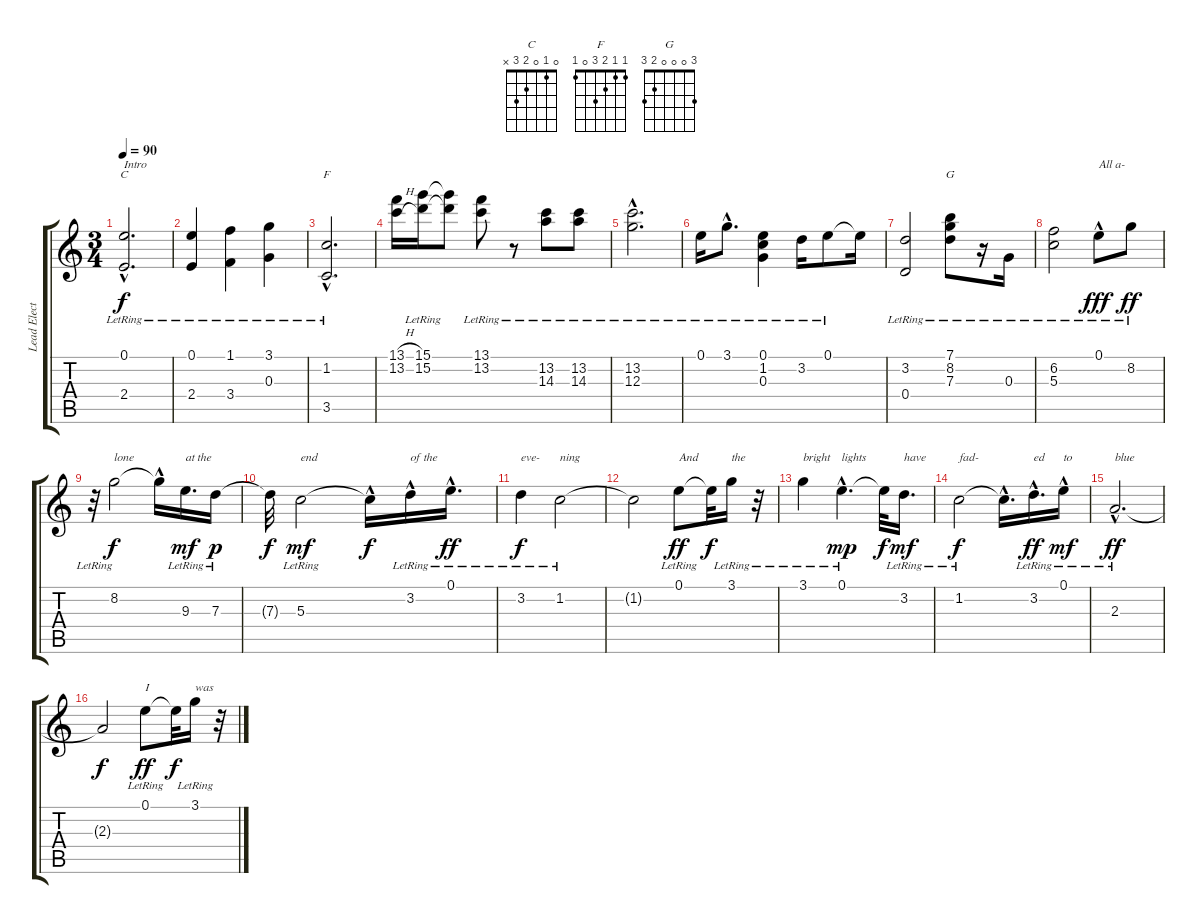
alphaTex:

\track ("Lead Electric Guitar" "Lead Elect") {instrument electricguitarjazz}
\staff {score tabs}
\tuning (E4 B3 G3 D3 A2 E2) {hide}
\chord ("C" 0 1 0 2 3 x)
\chord ("F" 1 1 2 3 0 1)
\chord ("G" 3 0 0 0 2 3)
\ts (3 4)
\tempo 90
\clef g2
\ks c
(0.1{hac lr} 2.4{hac lr}).2{d ch "C" txt "Intro" dy f volume 10 instrument electricguitarjazz} |
(0.1{lr} 2.4{lr}).4 (1.1{lr} 3.4{lr}).4 (3.1{lr} 0.3{lr}).4 |
(1.2{hac lr} 3.5{hac lr}).2{d ch "F"} |
(13.1{h} 13.2{h}).16 (15.1 15.2{lr}).16 (15.1{t} 15.2{t}).8 (13.1{lr} 13.2{lr}).8 r.8 (13.2{lr} 14.3{lr}).8 (13.2{lr} 14.3{lr}).8 |
(13.2{hac lr} 12.3{hac lr}).2{d} |
0.1{lr}.16 3.1{hac lr}.8{d} (0.1{lr} 1.2{lr} 0.3{lr}).4 3.2{lr}.16 0.1{lr}.8 0.1{t}.16 |
(3.2{lr} 0.4{lr}).2 (7.1{lr} 8.2{lr} 7.3{lr}).8{ch "G"} r.16 0.3{lr}.16 |
(6.2{lr} 5.3{lr}).2{volume 14 instrument electricguitarjazz} 0.1{hac lr}.8{txt "All a-" dy fff} 8.2{lr}.8{dy ff} |
r.32 8.2{lr}.2{txt "lone" dy f} 8.2{hac t}.16 9.3{lr}.16{d txt "at the" dy mf} 7.3{lr}.16{dy p} |
7.3{t}.32{dy f} 5.3{lr}.2{txt "end" dy mf} 5.3{hac t}.16{dy f} 3.2{hac lr}.16{txt "of the"} 0.1{hac lr}.16{d dy ff} |
3.2{lr}.4{txt "eve-" dy f} 1.2{lr}.2{txt "ning"} |
1.2{t}.2 0.1{lr}.8{txt "And" dy ff} 0.1{t}.32{dy f} 3.1{lr}.16{txt "the"} r.32 |
3.1{lr}.4{txt "bright"} 0.1{hac lr}.4{d txt "lights" dy mp} 0.1{t}.32{dy f} 3.2{lr}.16{d txt "have" dy mf} |
1.2{lr}.2{txt "fad-" dy f} 1.2{hac t}.16{d} 3.2{hac lr}.16{d txt "ed" dy ff} 0.1{hac lr}.16{txt "to" dy mf} |
2.3{hac lr}.2{d txt "blue" dy ff} |
2.3{t}.2{dy f} 0.1{lr}.8{txt "I" dy ff} 0.1{t}.32{dy f} 3.1{lr}.16{txt "was"} r.32
